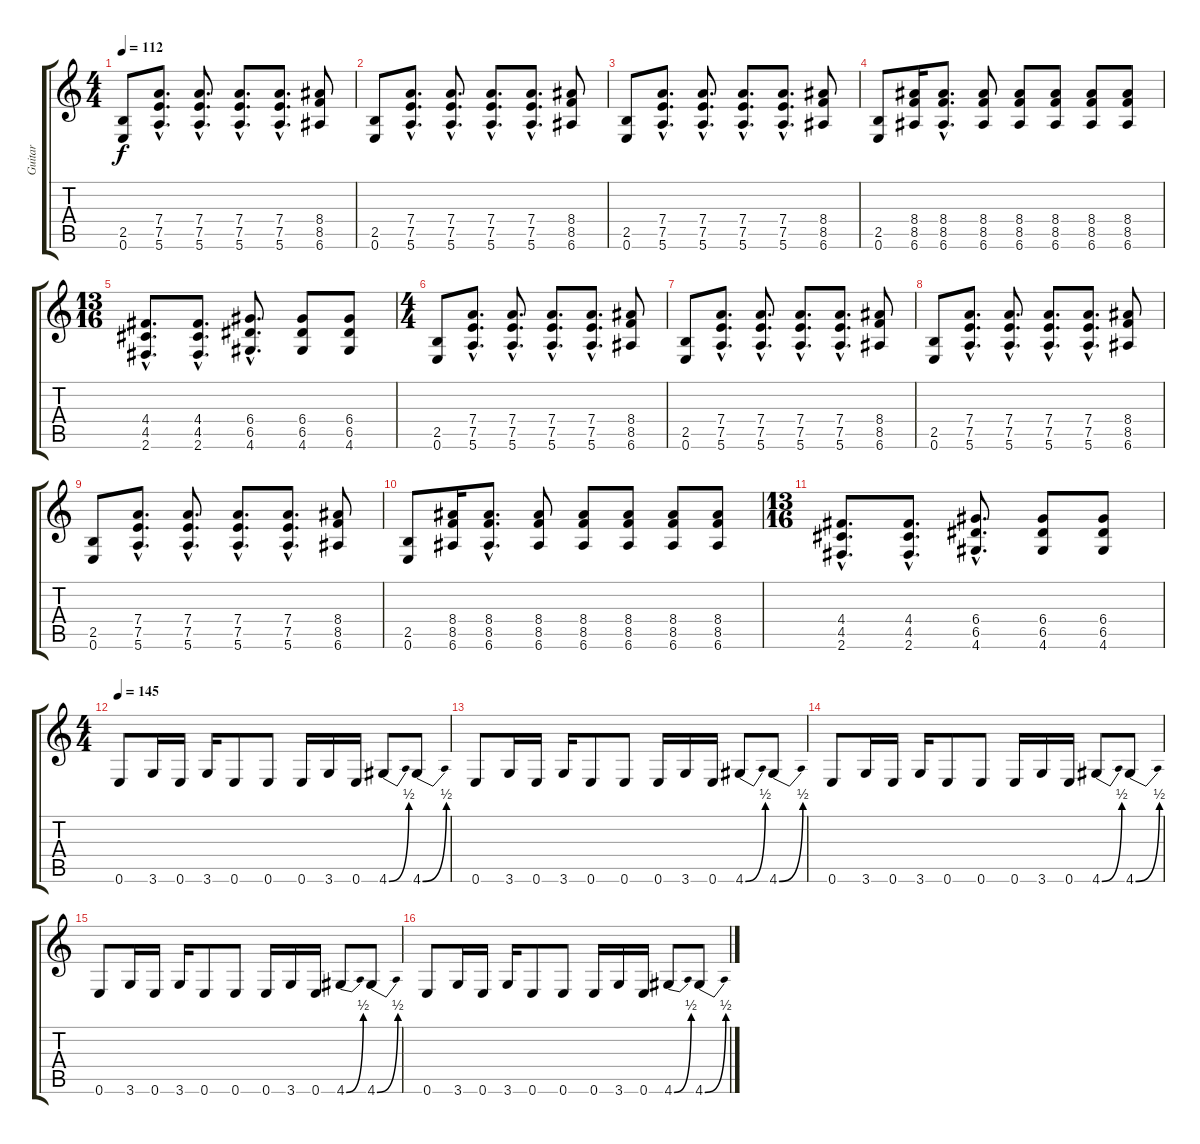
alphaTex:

\track ("Guitar" "Guitar") {instrument distortionguitar}
\staff {score tabs}
\tuning (E4 B3 G3 D3 A2 E2) {hide}
\ts (4 4)
\tempo 112
\clef g2
\ks c
(2.5 0.6).8{dy f} (7.4{hac} 7.5{hac} 5.6{hac}).8{d} (7.4{hac} 7.5{hac} 5.6{hac}).8{d} (7.4{hac} 7.5{hac} 5.6{hac}).8{d} (7.4{hac} 7.5{hac} 5.6{hac}).8{d} (8.4 8.5 6.6).8 |
(2.5 0.6).8 (7.4{hac} 7.5{hac} 5.6{hac}).8{d} (7.4{hac} 7.5{hac} 5.6{hac}).8{d} (7.4{hac} 7.5{hac} 5.6{hac}).8{d} (7.4{hac} 7.5{hac} 5.6{hac}).8{d} (8.4 8.5 6.6).8 |
(2.5 0.6).8 (7.4{hac} 7.5{hac} 5.6{hac}).8{d} (7.4{hac} 7.5{hac} 5.6{hac}).8{d} (7.4{hac} 7.5{hac} 5.6{hac}).8{d} (7.4{hac} 7.5{hac} 5.6{hac}).8{d} (8.4 8.5 6.6).8 |
(2.5 0.6).8 (8.4 8.5 6.6).16 (8.4{hac} 8.5{hac} 6.6{hac}).8{d} (8.4 8.5 6.6).8 (8.4 8.5 6.6).8 (8.4 8.5 6.6).8 (8.4 8.5 6.6).8 (8.4 8.5 6.6).8 |
\ts (13 16)
(4.4{hac} 4.5{hac} 2.6{hac}).8{d} (4.4{hac} 4.5{hac} 2.6{hac}).8{d} (6.4{hac} 6.5{hac} 4.6{hac}).8{d} (6.4 6.5 4.6).8 (6.4 6.5 4.6).8 |
\ts (4 4)
(2.5 0.6).8 (7.4{hac} 7.5{hac} 5.6{hac}).8{d} (7.4{hac} 7.5{hac} 5.6{hac}).8{d} (7.4{hac} 7.5{hac} 5.6{hac}).8{d} (7.4{hac} 7.5{hac} 5.6{hac}).8{d} (8.4 8.5 6.6).8 |
(2.5 0.6).8 (7.4{hac} 7.5{hac} 5.6{hac}).8{d} (7.4{hac} 7.5{hac} 5.6{hac}).8{d} (7.4{hac} 7.5{hac} 5.6{hac}).8{d} (7.4{hac} 7.5{hac} 5.6{hac}).8{d} (8.4 8.5 6.6).8 |
(2.5 0.6).8 (7.4{hac} 7.5{hac} 5.6{hac}).8{d} (7.4{hac} 7.5{hac} 5.6{hac}).8{d} (7.4{hac} 7.5{hac} 5.6{hac}).8{d} (7.4{hac} 7.5{hac} 5.6{hac}).8{d} (8.4 8.5 6.6).8 |
(2.5 0.6).8 (7.4{hac} 7.5{hac} 5.6{hac}).8{d} (7.4{hac} 7.5{hac} 5.6{hac}).8{d} (7.4{hac} 7.5{hac} 5.6{hac}).8{d} (7.4{hac} 7.5{hac} 5.6{hac}).8{d} (8.4 8.5 6.6).8 |
(2.5 0.6).8 (8.4 8.5 6.6).16 (8.4{hac} 8.5{hac} 6.6{hac}).8{d} (8.4 8.5 6.6).8 (8.4 8.5 6.6).8 (8.4 8.5 6.6).8 (8.4 8.5 6.6).8 (8.4 8.5 6.6).8 |
\ts (13 16)
(4.4{hac} 4.5{hac} 2.6{hac}).8{d} (4.4{hac} 4.5{hac} 2.6{hac}).8{d} (6.4{hac} 6.5{hac} 4.6{hac}).8{d} (6.4 6.5 4.6).8 (6.4 6.5 4.6).8 |
\ts (4 4)
\tempo 145
0.6.8 3.6.16 0.6.16 3.6.16 0.6.8 0.6.8 0.6.16 3.6.16 0.6.16 4.6{be (bend 0 0 60 2)}.8 4.6{be (bend 0 0 60 2)}.8 |
0.6.8 3.6.16 0.6.16 3.6.16 0.6.8 0.6.8 0.6.16 3.6.16 0.6.16 4.6{be (bend 0 0 60 2)}.8 4.6{be (bend 0 0 60 2)}.8 |
0.6.8 3.6.16 0.6.16 3.6.16 0.6.8 0.6.8 0.6.16 3.6.16 0.6.16 4.6{be (bend 0 0 60 2)}.8 4.6{be (bend 0 0 60 2)}.8 |
0.6.8 3.6.16 0.6.16 3.6.16 0.6.8 0.6.8 0.6.16 3.6.16 0.6.16 4.6{be (bend 0 0 60 2)}.8 4.6{be (bend 0 0 60 2)}.8 |
0.6.8 3.6.16 0.6.16 3.6.16 0.6.8 0.6.8 0.6.16 3.6.16 0.6.16 4.6{be (bend 0 0 60 2)}.8 4.6{be (bend 0 0 60 2)}.8
